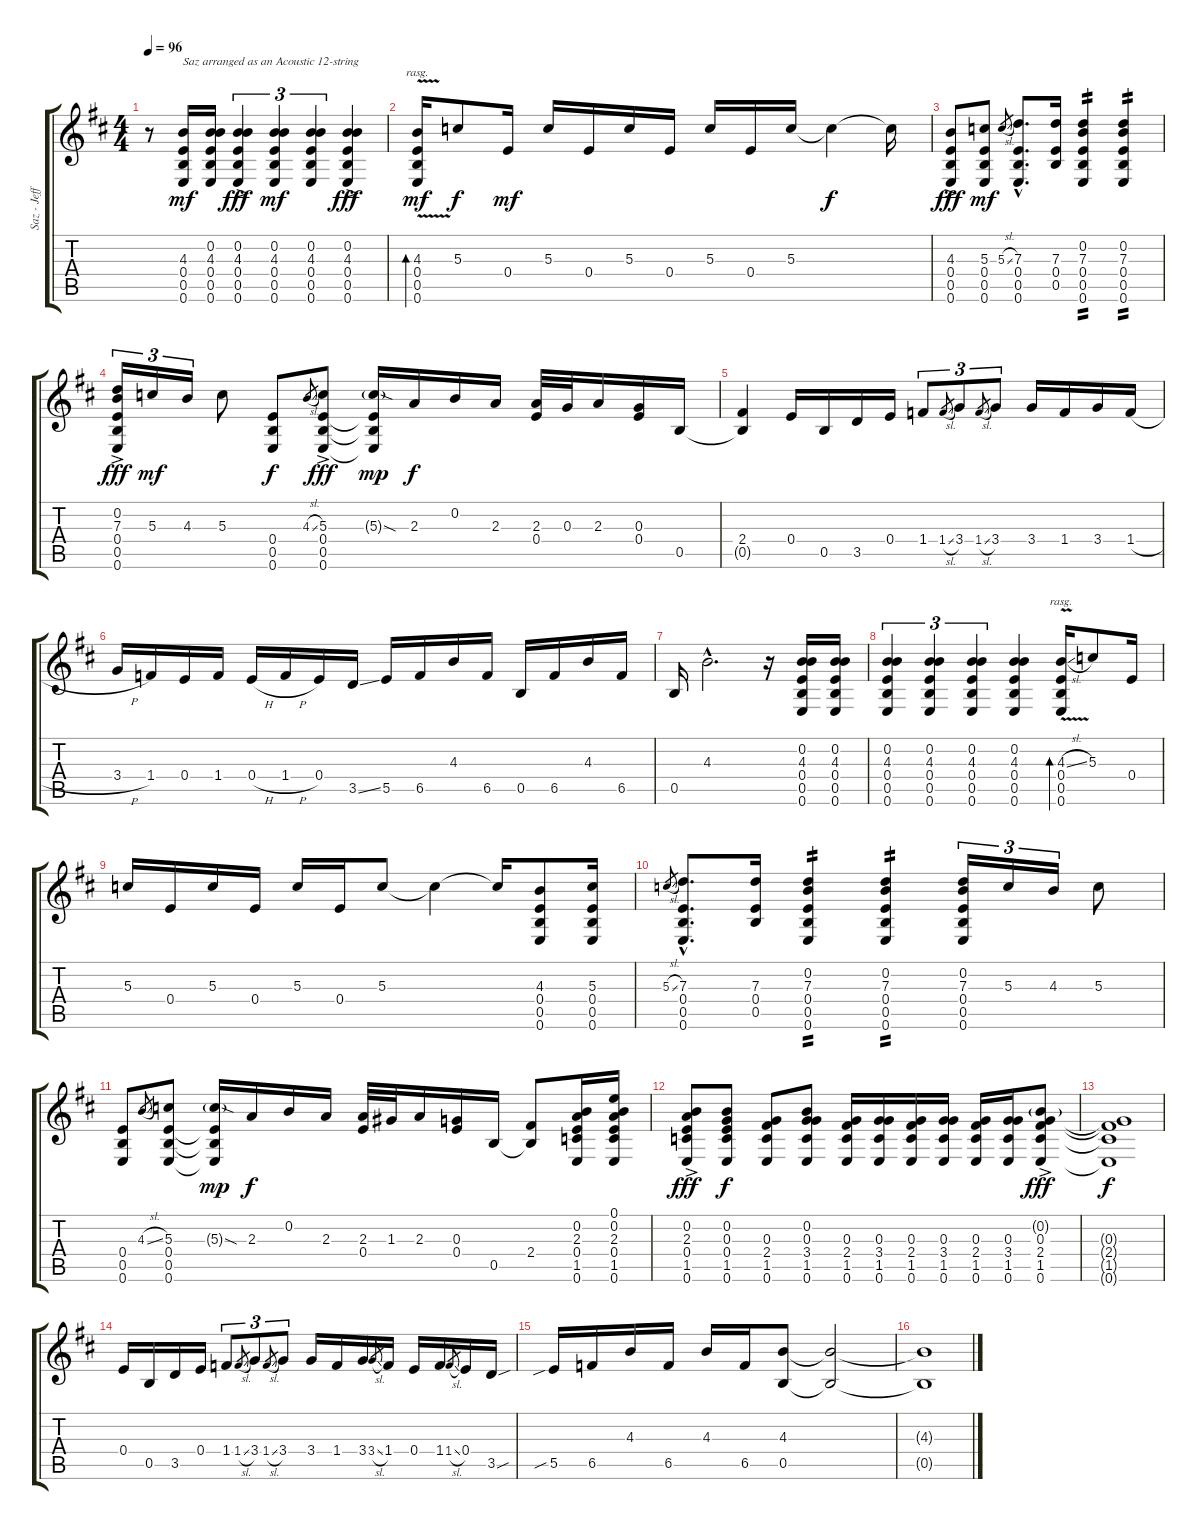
\track ("Saz - Jeff Martin" "Saz - Jeff") {instrument acousticguitarsteel}
\staff {score tabs}
\tuning (E4 B3 G3 E3 B2 E2) {hide}
\ts (4 4)
\tempo 96
\clef g2
\ks d
r.8{dy mf instrument acousticguitarsteel} (4.3 0.4 0.5 0.6).16{txt "Saz arranged as an Acoustic 12-string"} (0.2 4.3 0.4 0.5 0.6).16 (0.2{ac} 4.3{ac} 0.4{ac} 0.5{ac} 0.6{ac}).4{tu (3 2) dy fff} (0.2 4.3 0.4 0.5 0.6).4{tu (3 2) dy mf} (0.2 4.3 0.4 0.5 0.6).4{tu (3 2)} (0.2{ac} 4.3{ac} 0.4{ac} 0.5{ac} 0.6{ac}).4{dy fff} |
(4.3{v} 0.4{v} 0.5{v} 0.6{v}).16{bd 120 rasg ii dy mf} 5.3.8{dy f} 0.4.16{dy mf} 5.3.16 0.4.16 5.3.16 0.4.16 5.3.16 0.4.16 5.3.16 5.3{t}.4{dy f} 5.3{t}.16 |
(4.3{ac} 0.4{ac} 0.5{ac} 0.6{ac}).8{dy fff} (5.3 0.4 0.5 0.6).8{dy mf} 5.3{sl}.8{gr} (7.3{hac} 0.4{hac} 0.5{hac} 0.6{hac}).8{d} (7.3 0.4 0.5).16 (0.2 7.3 0.4 0.5 0.6).4{tp 2} (0.2 7.3 0.4 0.5 0.6).4{tp 2} |
(0.2{ac} 7.3{ac} 0.4{ac} 0.5{ac} 0.6{ac}).16{tu (3 2) dy fff} 5.3.16{tu (3 2) dy mf} 4.3.16{tu (3 2)} 5.3.8 (0.4 0.5 0.6).8{dy f} 4.3{sl}.8{gr} (5.3{ac} 0.4{ac} 0.5{ac} 0.6{ac}).8{dy fff} (5.3{sod g} 0.4{t} 0.5{t} 0.6{t}).16{dy mp} 2.3.16{dy f} 0.2.16 2.3.16 (2.3 0.4).32 0.3.32 2.3.16 (0.3 0.4).16 0.5.16 |
(2.4 0.5{t}).4 0.4.16 0.5.16 3.5.16 0.4.16 1.4.8{tu (3 2)} 1.4{sl}.8{gr} 3.4.8{tu (3 2)} 1.4{sl}.8{gr} 3.4.8{tu (3 2)} 3.4.16 1.4.16 3.4.16 1.4{h}.16 |
3.4{h}.16 1.4.16 0.4.16 1.4.16 0.4{h}.16 1.4{h}.16 0.4.16 3.5{ss}.16 5.5.16 6.5.16 4.3.16 6.5.16 0.5.16 6.5.16 4.3.16 6.5.16 |
0.5.16 4.3{hac}.2{d} r.16 (0.2 4.3 0.4 0.5 0.6).16 (0.2 4.3 0.4 0.5 0.6).16 |
(0.2 4.3 0.4 0.5 0.6).4{tu (3 2)} (0.2 4.3 0.4 0.5 0.6).4{tu (3 2)} (0.2 4.3 0.4 0.5 0.6).4{tu (3 2)} (0.2 4.3 0.4 0.5 0.6).4 (4.3{sl} 0.4{v} 0.5{v} 0.6{v}).16{bd 120 rasg ii} 5.3.8 0.4.16 |
5.3.16 0.4.16 5.3.16 0.4.16 5.3.16 0.4.16 5.3.8 5.3{t}.4 5.3{t}.16 (4.3 0.4 0.5 0.6).8 (5.3 0.4 0.5 0.6).16 |
5.3{sl}.8{gr} (7.3{hac} 0.4{hac} 0.5{hac} 0.6{hac}).8{d} (7.3 0.4 0.5).16 (0.2 7.3 0.4 0.5 0.6).4{tp 2} (0.2 7.3 0.4 0.5 0.6).4{tp 2} (0.2 7.3 0.4 0.5 0.6).16{tu (3 2)} 5.3.16{tu (3 2)} 4.3.16{tu (3 2)} 5.3.8 |
(0.4 0.5 0.6).8 4.3{sl}.8{gr} (5.3 0.4 0.5 0.6).8 (5.3{sod g} 0.4{t} 0.5{t} 0.6{t}).16{dy mp} 2.3.16{dy f} 0.2.16 2.3.16 (2.3 0.4).32 1.3.32 2.3.16 (0.3 0.4).16 0.5.16 (2.4 0.5{t}).8 (0.2 2.3 0.4 1.5 0.6).16 (0.1 0.2 2.3 0.4 1.5 0.6).16 |
(0.2{ac} 2.3{ac} 0.4{ac} 1.5{ac} 0.6{ac}).8{dy fff} (0.2 0.3 0.4 1.5 0.6).8{dy f} (0.3 2.4 1.5 0.6).8 (0.2 0.3 3.4 1.5 0.6).8 (0.3 2.4 1.5 0.6).16 (0.3 3.4 1.5 0.6).16 (0.3 2.4 1.5 0.6).16 (0.3 3.4 1.5 0.6).16 (0.3 2.4 1.5 0.6).16 (0.3 3.4 1.5 0.6).16 (0.2{g ac} 0.3{ac} 2.4{ac} 1.5{ac} 0.6{ac}).8{dy fff} |
(0.3{t} 2.4{t} 1.5{t} 0.6{t}).1{dy f} |
0.4.16 0.5.16 3.5.16 0.4.16 1.4.8{tu (3 2)} 1.4{sl}.8{gr} 3.4.8{tu (3 2)} 1.4{sl}.8{gr} 3.4.8{tu (3 2)} 3.4.16 1.4.16 3.4.16 3.4{sl}.8{gr} 1.4.16 0.4.16 1.4.16 1.4{sl}.8{gr} 0.4.16 3.5{sou}.16 |
5.5{sib}.16 6.5.16 4.3.16 6.5.16 4.3.16 6.5.16 (4.3 0.5).8 (4.3{t} 0.5{t}).2 |
(4.3{t} 0.5{t}).1
